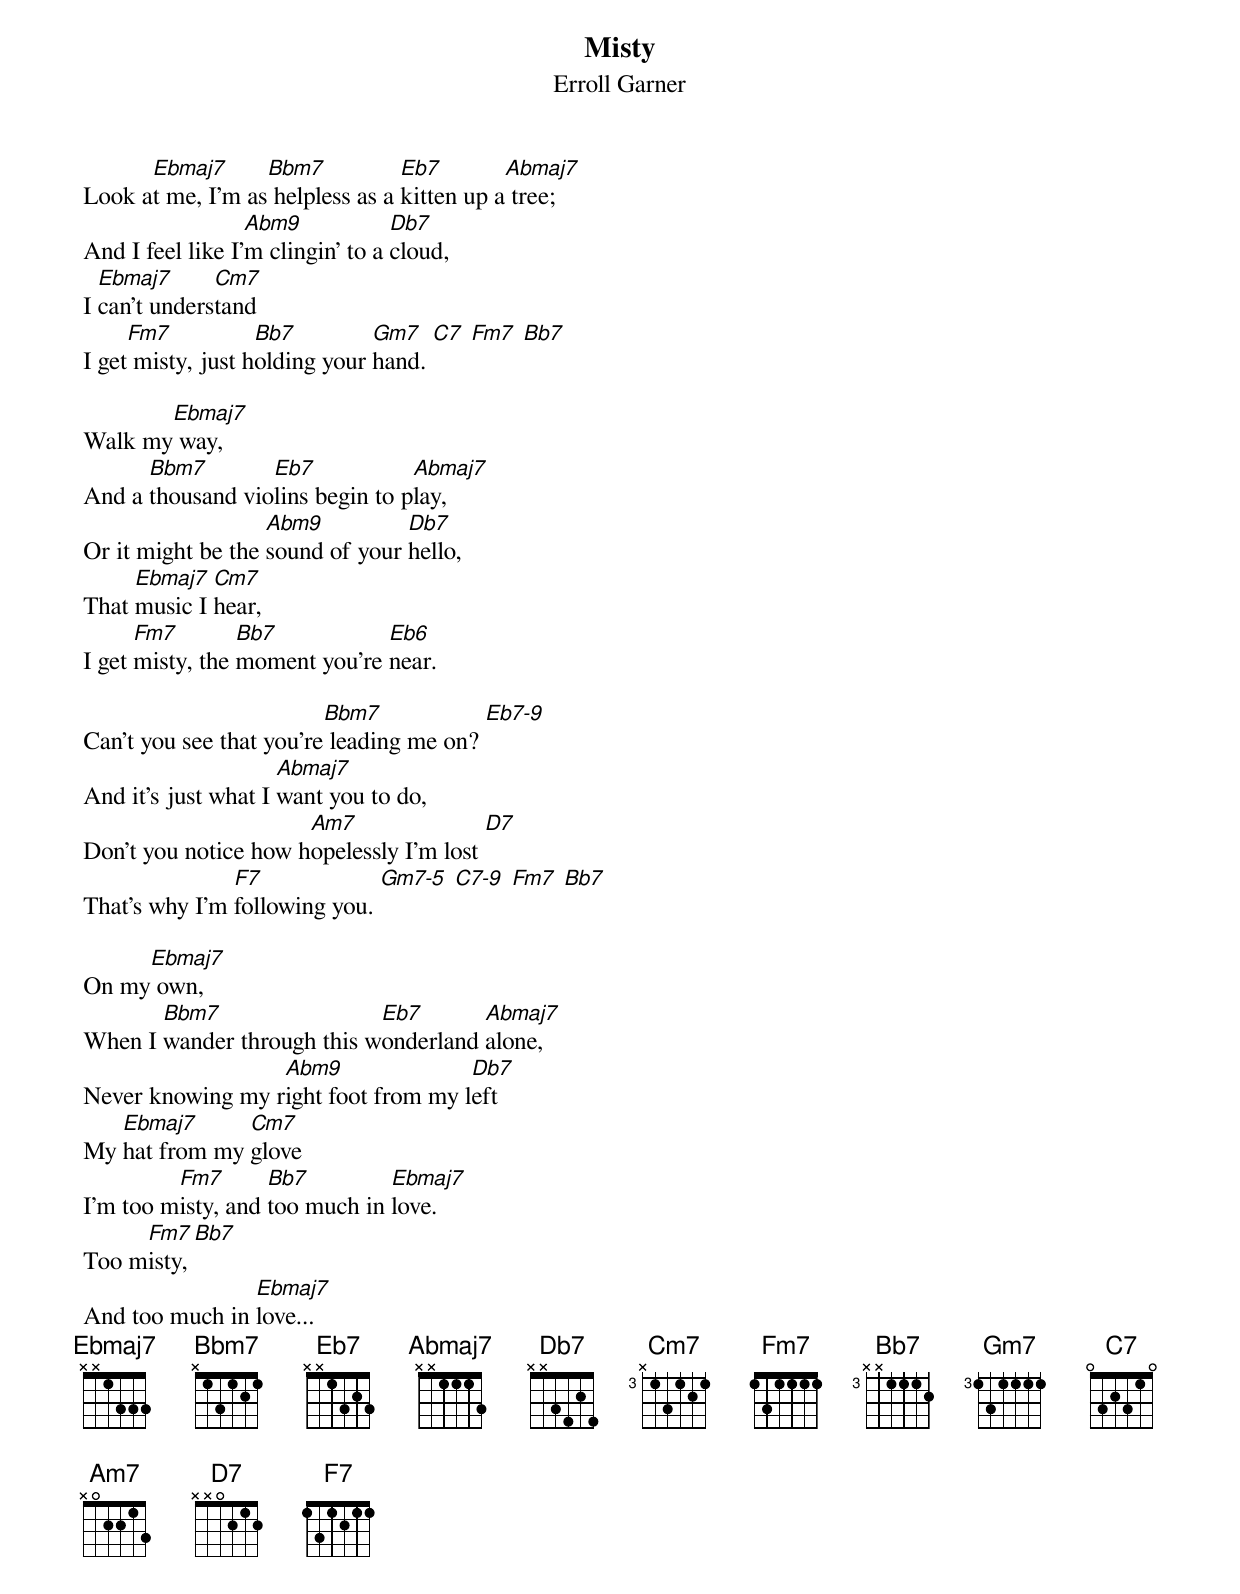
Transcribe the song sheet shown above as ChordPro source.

{title: Misty}
{subtitle: Erroll Garner}

Look a[Ebmaj7]t me, I'm as[Bbm7] helpless as a [Eb7]kitten up a[Abmaj7] tree;
And I feel like I'[Abm9]m clingin' to a [Db7]cloud,
I [Ebmaj7]can't unders[Cm7]tand
I get[Fm7] misty, just h[Bb7]olding your [Gm7]hand. [C7] [Fm7] [Bb7]

Walk my[Ebmaj7] way,
And a [Bbm7]thousand vio[Eb7]lins begin to p[Abmaj7]lay,
Or it might be the [Abm9]sound of your [Db7]hello,
That [Ebmaj7]music I [Cm7]hear,
I get [Fm7]misty, the [Bb7]moment you're [Eb6]near.

Can't you see that you're[Bbm7] leading me on? [Eb7-9]
And it's just what I [Abmaj7]want you to do,
Don't you notice how h[Am7]opelessly I'm lost [D7]
That's why I'm [F7]following you. [Gm7-5] [C7-9] [Fm7] [Bb7]

On my[Ebmaj7] own,
When I [Bbm7]wander through this w[Eb7]onderland [Abmaj7]alone,
Never knowing my r[Abm9]ight foot from my l[Db7]eft
My [Ebmaj7]hat from my [Cm7]glove
I'm too m[Fm7]isty, and [Bb7]too much in [Ebmaj7]love.
Too m[Fm7]isty, [Bb7]
And too much in [Ebmaj7]love...
